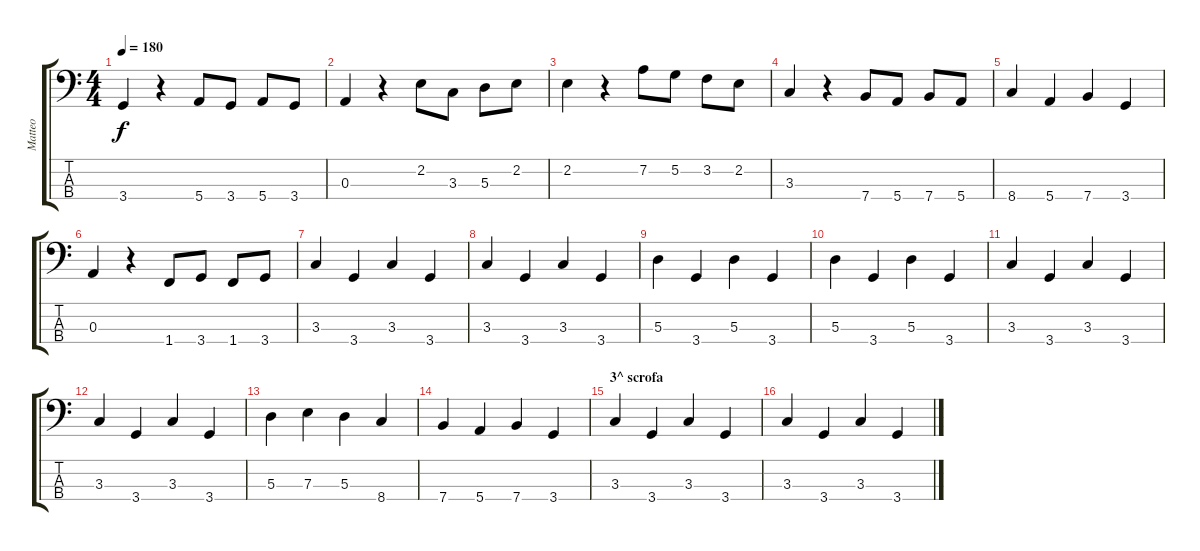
\track ("Matteo" "Matteo") {instrument slapbass2}
\staff {score tabs}
\tuning (G2 D2 A1 E1) {hide}
\ts (4 4)
\tempo 180
\clef f4
\ks c
3.4.4{dy f} r.4 5.4.8 3.4.8 5.4.8 3.4.8 |
0.3.4 r.4 2.2.8 3.3.8 5.3.8 2.2.8 |
2.2.4 r.4 7.2.8 5.2.8 3.2.8 2.2.8 |
3.3.4 r.4 7.4.8 5.4.8 7.4.8 5.4.8 |
8.4.4 5.4.4 7.4.4 3.4.4 |
0.3.4 r.4 1.4.8 3.4.8 1.4.8 3.4.8 |
3.3.4 3.4.4 3.3.4 3.4.4 |
3.3.4 3.4.4 3.3.4 3.4.4 |
5.3.4 3.4.4 5.3.4 3.4.4 |
5.3.4 3.4.4 5.3.4 3.4.4 |
3.3.4 3.4.4 3.3.4 3.4.4 |
3.3.4 3.4.4 3.3.4 3.4.4 |
5.3.4 7.3.4 5.3.4 8.4.4 |
7.4.4 5.4.4 7.4.4 3.4.4 |
\section ("" "3^ scrofa")
3.3.4 3.4.4 3.3.4 3.4.4 |
3.3.4 3.4.4 3.3.4 3.4.4
